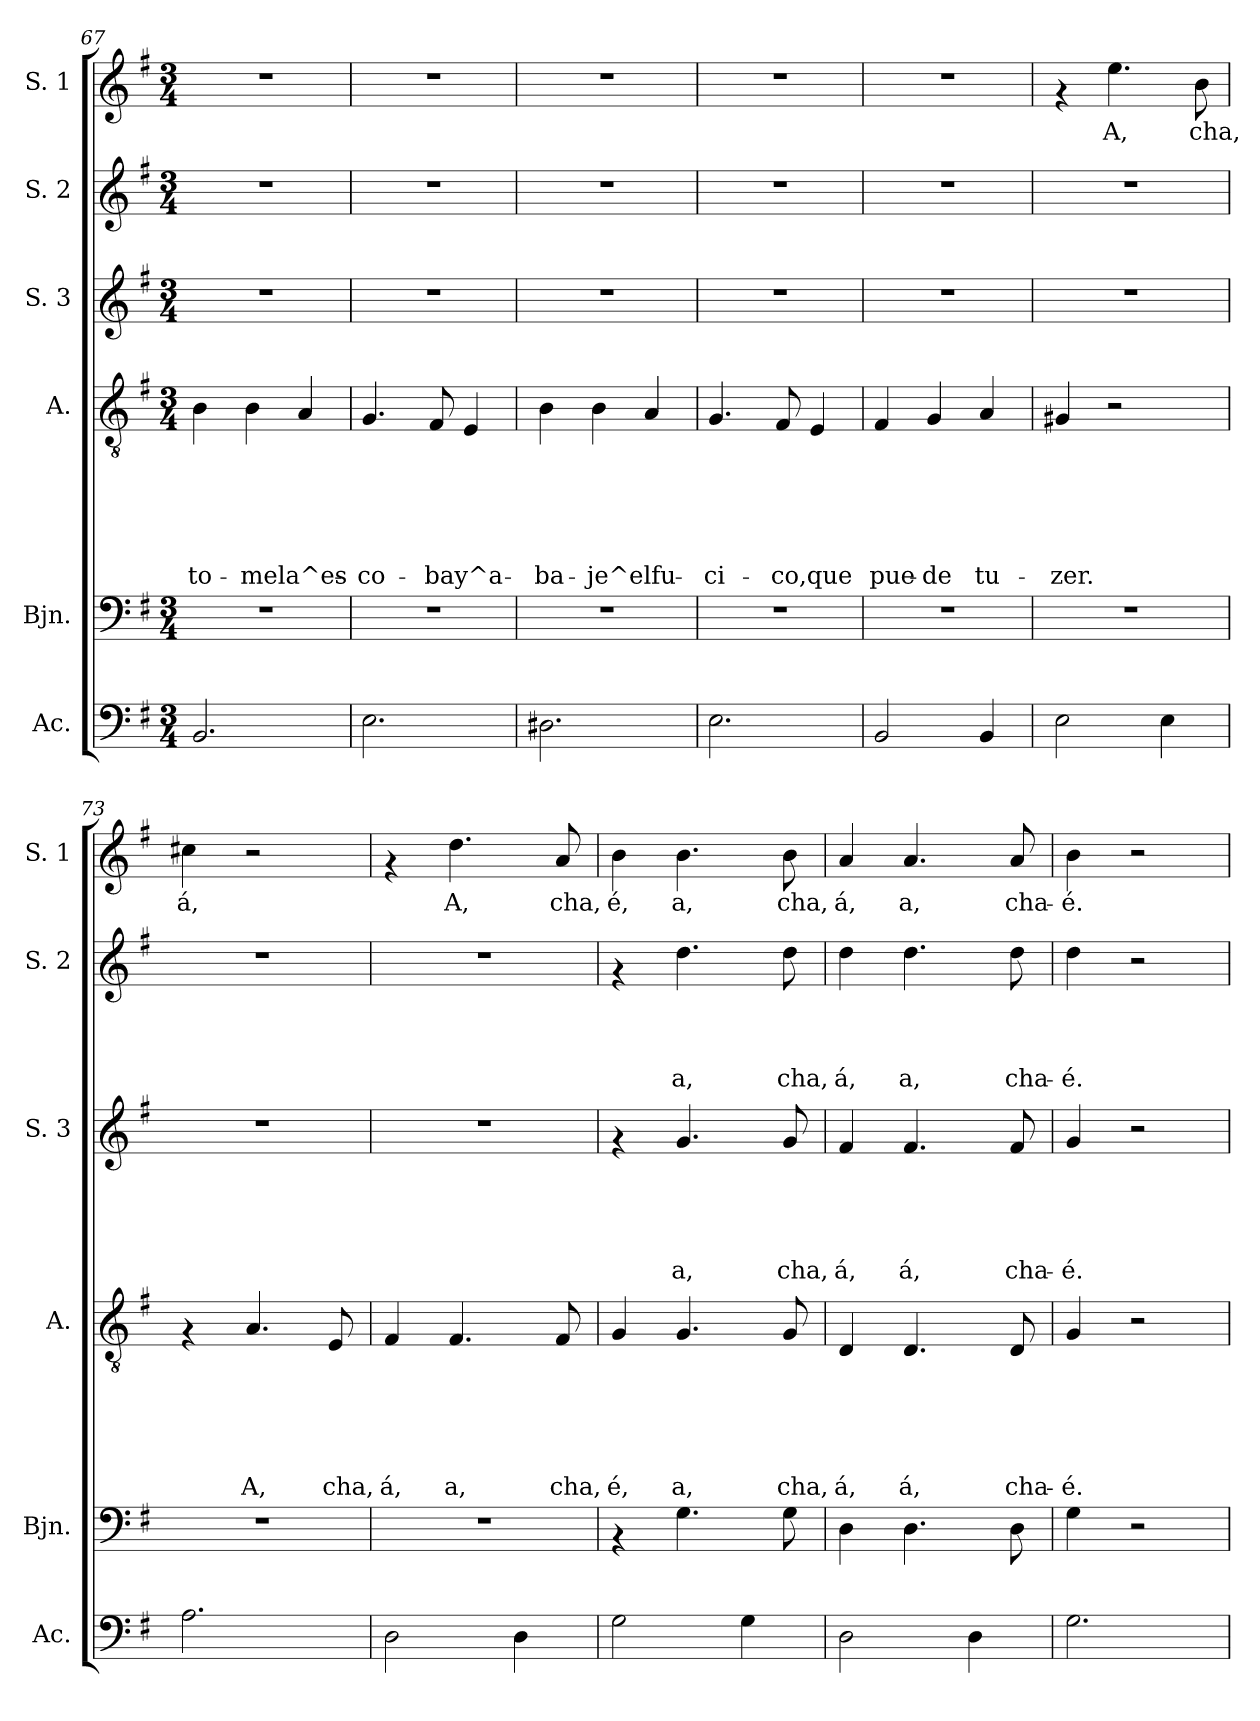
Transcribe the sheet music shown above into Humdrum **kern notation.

**kern	**kern	**kern	**text	**text	**text	**text	**text	**text	**kern	**text	**text	**text	**text	**text	**kern	**text	**text	**text	**text	**kern	**text
*part6	*part5	*part4	*part4	*part4	*part4	*part4	*part4	*part4	*part3	*part3	*part3	*part3	*part3	*part3	*part2	*part2	*part2	*part2	*part2	*part1	*part1
*staff6	*staff5	*staff4	*staff4	*staff4	*staff4	*staff4	*staff4	*staff4	*staff3	*staff3	*staff3	*staff3	*staff3	*staff3	*staff2	*staff2	*staff2	*staff2	*staff2	*staff1	*staff1
*I"Ac.	*I"Bjn.	*I"A.	*	*	*	*	*	*	*I"S. 3	*	*	*	*	*	*I"S. 2	*	*	*	*	*I"S. 1	*
*I'Ac.	*I'Bjn.	*I'A.	*	*	*	*	*	*	*I'S. 3	*	*	*	*	*	*I'S. 2	*	*	*	*	*I'S. 1	*
!!LO:PB:g=z
*clefF4	*clefF4	*clefGv2	*	*	*	*	*	*	*clefG2	*	*	*	*	*	*clefG2	*	*	*	*	*clefG2	*
*k[f#]	*k[f#]	*k[f#]	*	*	*	*	*	*	*k[f#]	*	*	*	*	*	*k[f#]	*	*	*	*	*k[f#]	*
*G:	*G:	*G:	*	*	*	*	*	*	*G:	*	*	*	*	*	*G:	*	*	*	*	*G:	*
*M3/4	*M3/4	*M3/4	*	*	*	*	*	*	*M3/4	*	*	*	*	*	*M3/4	*	*	*	*	*M3/4	*
=67	=67	=67	=67	=67	=67	=67	=67	=67	=67	=67	=67	=67	=67	=67	=67	=67	=67	=67	=67	=67	=67
!	!	!	!	!	!	!	!	!LO:LY:b	!	!	!	!	!	!	!	!	!	!	!	!	!
2.BB/	2.r	4B\	.	.	.	.	.	to-	2.r	.	.	.	.	.	2.r	.	.	.	.	2.r	.
!	!	!	!	!	!	!	!	!LO:LY:b	!	!	!	!	!	!	!	!	!	!	!	!	!
.	.	4B\	.	.	.	.	.	-mela^es-	.	.	.	.	.	.	.	.	.	.	.	.	.
.	.	4A/	.	.	.	.	.	.	.	.	.	.	.	.	.	.	.	.	.	.	.
=68	=68	=68	=68	=68	=68	=68	=68	=68	=68	=68	=68	=68	=68	=68	=68	=68	=68	=68	=68	=68	=68
!	!	!	!	!	!	!	!	!LO:LY:b	!	!	!	!	!	!	!	!	!	!	!	!	!
2.E\	2.r	4.G/	.	.	.	.	.	-co-	2.r	.	.	.	.	.	2.r	.	.	.	.	2.r	.
!	!	!	!	!	!	!	!	!LO:LY:b	!	!	!	!	!	!	!	!	!	!	!	!	!
.	.	8F#/	.	.	.	.	.	-bay^a-	.	.	.	.	.	.	.	.	.	.	.	.	.
.	.	4E/	.	.	.	.	.	.	.	.	.	.	.	.	.	.	.	.	.	.	.
=69	=69	=69	=69	=69	=69	=69	=69	=69	=69	=69	=69	=69	=69	=69	=69	=69	=69	=69	=69	=69	=69
!	!	!	!	!	!	!	!	!LO:LY:b	!	!	!	!	!	!	!	!	!	!	!	!	!
2.D#X\	2.r	4B\	.	.	.	.	.	-ba-	2.r	.	.	.	.	.	2.r	.	.	.	.	2.r	.
!	!	!	!	!	!	!	!	!LO:LY:b	!	!	!	!	!	!	!	!	!	!	!	!	!
.	.	4B\	.	.	.	.	.	-je^elfu-	.	.	.	.	.	.	.	.	.	.	.	.	.
.	.	4A/	.	.	.	.	.	.	.	.	.	.	.	.	.	.	.	.	.	.	.
=70	=70	=70	=70	=70	=70	=70	=70	=70	=70	=70	=70	=70	=70	=70	=70	=70	=70	=70	=70	=70	=70
!	!	!	!	!	!	!	!	!LO:LY:b	!	!	!	!	!	!	!	!	!	!	!	!	!
2.E\	2.r	4.G/	.	.	.	.	.	-ci-	2.r	.	.	.	.	.	2.r	.	.	.	.	2.r	.
!	!	!	!	!	!	!	!	!LO:LY:b	!	!	!	!	!	!	!	!	!	!	!	!	!
.	.	8F#/	.	.	.	.	.	-co,que	.	.	.	.	.	.	.	.	.	.	.	.	.
.	.	4E/	.	.	.	.	.	.	.	.	.	.	.	.	.	.	.	.	.	.	.
=71	=71	=71	=71	=71	=71	=71	=71	=71	=71	=71	=71	=71	=71	=71	=71	=71	=71	=71	=71	=71	=71
!	!	!	!	!	!	!	!	!LO:LY:b	!	!	!	!	!	!	!	!	!	!	!	!	!
2BB/	2.r	4F#/	.	.	.	.	.	pue-	2.r	.	.	.	.	.	2.r	.	.	.	.	2.r	.
!	!	!	!	!	!	!	!	!LO:LY:b	!	!	!	!	!	!	!	!	!	!	!	!	!
.	.	4G/	.	.	.	.	.	-de	.	.	.	.	.	.	.	.	.	.	.	.	.
!	!	!	!	!	!	!	!	!LO:LY:b	!	!	!	!	!	!	!	!	!	!	!	!	!
4BB/	.	4A/	.	.	.	.	.	tu-	.	.	.	.	.	.	.	.	.	.	.	.	.
=72	=72	=72	=72	=72	=72	=72	=72	=72	=72	=72	=72	=72	=72	=72	=72	=72	=72	=72	=72	=72	=72
!	!	!	!	!	!	!	!	!LO:LY:b	!	!	!	!	!	!	!	!	!	!	!	!	!
2E\	2.r	4G#X/	.	.	.	.	.	-zer.	2.r	.	.	.	.	.	2.r	.	.	.	.	4rf	.
!	!	!	!	!	!	!	!	!	!	!	!	!	!	!	!	!	!	!	!	!	!LO:LY:b
.	.	2r	.	.	.	.	.	.	.	.	.	.	.	.	.	.	.	.	.	4.ee\	A,
4E\	.	.	.	.	.	.	.	.	.	.	.	.	.	.	.	.	.	.	.	.	.
!	!	!	!	!	!	!	!	!	!	!	!	!	!	!	!	!	!	!	!	!	!LO:LY:b
.	.	.	.	.	.	.	.	.	.	.	.	.	.	.	.	.	.	.	.	8b\	cha,
=73	=73	=73	=73	=73	=73	=73	=73	=73	=73	=73	=73	=73	=73	=73	=73	=73	=73	=73	=73	=73	=73
!	!	!	!	!	!	!	!	!	!	!	!	!	!	!	!	!	!	!	!	!	!LO:LY:b
2.A\	2.r	4rF	.	.	.	.	.	.	2.r	.	.	.	.	.	2.r	.	.	.	.	4cc#X\	á,
!	!	!	!	!	!	!	!	!LO:LY:b	!	!	!	!	!	!	!	!	!	!	!	!	!
.	.	4.A/	.	.	.	.	.	A,	.	.	.	.	.	.	.	.	.	.	.	2r	.
!	!	!	!	!	!	!	!	!LO:LY:b	!	!	!	!	!	!	!	!	!	!	!	!	!
.	.	8E/	.	.	.	.	.	cha,	.	.	.	.	.	.	.	.	.	.	.	.	.
=74	=74	=74	=74	=74	=74	=74	=74	=74	=74	=74	=74	=74	=74	=74	=74	=74	=74	=74	=74	=74	=74
!	!	!	!	!	!	!	!	!LO:LY:b	!	!	!	!	!	!	!	!	!	!	!	!	!
2D\	2.r	4F#/	.	.	.	.	.	á,	2.r	.	.	.	.	.	2.r	.	.	.	.	4rf	.
!	!	!	!	!	!	!	!	!LO:LY:b	!	!	!	!	!	!	!	!	!	!	!	!	!LO:LY:b
.	.	4.F#/	.	.	.	.	.	a,	.	.	.	.	.	.	.	.	.	.	.	4.dd\	A,
4D\	.	.	.	.	.	.	.	.	.	.	.	.	.	.	.	.	.	.	.	.	.
!	!	!	!	!	!	!	!	!LO:LY:b	!	!	!	!	!	!	!	!	!	!	!	!	!LO:LY:b
.	.	8F#/	.	.	.	.	.	cha,	.	.	.	.	.	.	.	.	.	.	.	8a/	cha,
!!LO:LB:g=z
=75	=75	=75	=75	=75	=75	=75	=75	=75	=75	=75	=75	=75	=75	=75	=75	=75	=75	=75	=75	=75	=75
!	!	!	!	!	!	!	!	!LO:LY:b	!	!	!	!	!	!	!	!	!	!	!	!	!LO:LY:b
2G\	4rAA	4G/	.	.	.	.	.	é,	4rf	.	.	.	.	.	4rf	.	.	.	.	4b\	é,
!	!	!	!	!	!	!	!	!LO:LY:b	!	!	!	!	!	!LO:LY:b	!	!	!	!	!LO:LY:b	!	!LO:LY:b
.	4.G\	4.G/	.	.	.	.	.	a,	4.g/	.	.	.	.	a,	4.dd\	.	.	.	a,	4.b\	a,
4G\	.	.	.	.	.	.	.	.	.	.	.	.	.	.	.	.	.	.	.	.	.
!	!	!	!	!	!	!	!	!LO:LY:b	!	!	!	!	!	!LO:LY:b	!	!	!	!	!LO:LY:b	!	!LO:LY:b
.	8G\	8G/	.	.	.	.	.	cha,	8g/	.	.	.	.	cha,	8dd\	.	.	.	cha,	8b\	cha,
=76	=76	=76	=76	=76	=76	=76	=76	=76	=76	=76	=76	=76	=76	=76	=76	=76	=76	=76	=76	=76	=76
!	!	!	!	!	!	!	!	!LO:LY:b	!	!	!	!	!	!LO:LY:b	!	!	!	!	!LO:LY:b	!	!LO:LY:b
2D\	4D\	4D/	.	.	.	.	.	á,	4f#/	.	.	.	.	á,	4dd\	.	.	.	á,	4a/	á,
!	!	!	!	!	!	!	!	!LO:LY:b	!	!	!	!	!	!LO:LY:b	!	!	!	!	!LO:LY:b	!	!LO:LY:b
.	4.D\	4.D/	.	.	.	.	.	á,	4.f#/	.	.	.	.	á,	4.dd\	.	.	.	a,	4.a/	a,
4D\	.	.	.	.	.	.	.	.	.	.	.	.	.	.	.	.	.	.	.	.	.
!	!	!	!	!	!	!	!	!LO:LY:b	!	!	!	!	!	!LO:LY:b	!	!	!	!	!LO:LY:b	!	!LO:LY:b
.	8D\	8D/	.	.	.	.	.	cha-	8f#/	.	.	.	.	cha-	8dd\	.	.	.	cha-	8a/	cha-
=77	=77	=77	=77	=77	=77	=77	=77	=77	=77	=77	=77	=77	=77	=77	=77	=77	=77	=77	=77	=77	=77
!	!	!	!	!	!	!	!	!LO:LY:b	!	!	!	!	!	!LO:LY:b	!	!	!	!	!LO:LY:b	!	!LO:LY:b
2.G\	4G\	4G/	.	.	.	.	.	-é.	4g/	.	.	.	.	-é.	4dd\	.	.	.	-é.	4b\	-é.
.	2r	2r	.	.	.	.	.	.	2r	.	.	.	.	.	2r	.	.	.	.	2r	.
=	=	=	=	=	=	=	=	=	=	=	=	=	=	=	=	=	=	=	=	=	=
*-	*-	*-	*-	*-	*-	*-	*-	*-	*-	*-	*-	*-	*-	*-	*-	*-	*-	*-	*-	*-	*-
